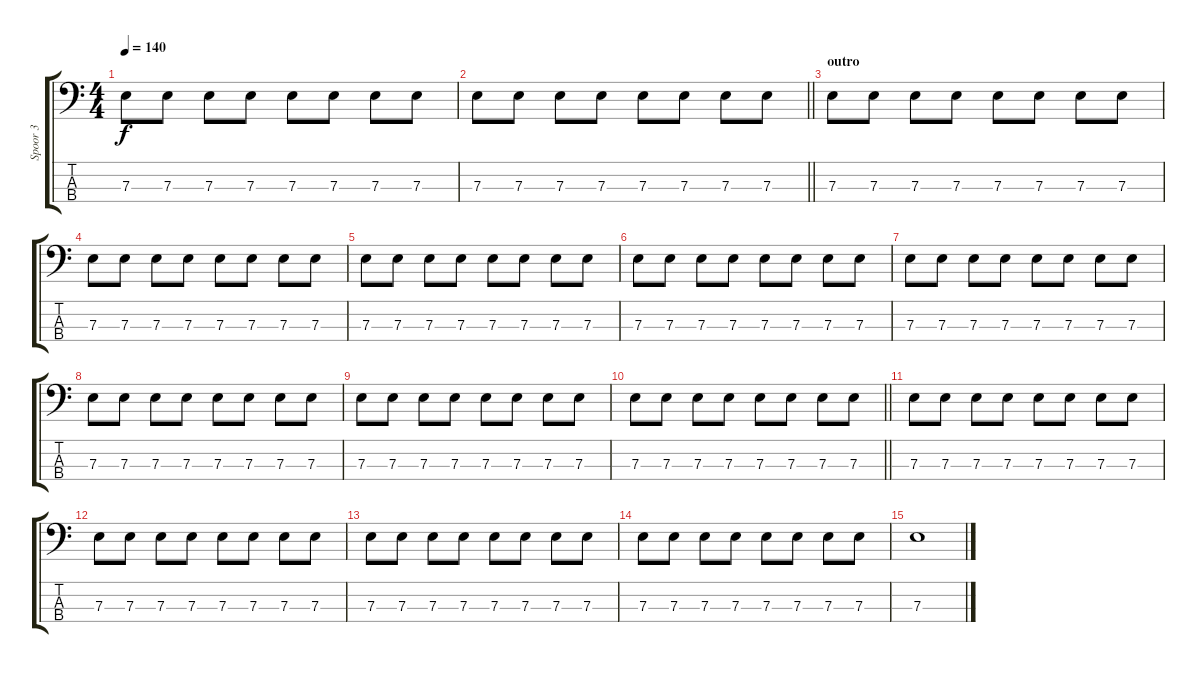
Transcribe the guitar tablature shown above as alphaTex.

\track ("Spoor 3" "Spoor 3") {instrument electricbassfinger}
\staff {score tabs}
\tuning (G2 D2 A1 E1) {hide}
\ts (4 4)
\tempo 140
\clef f4
\ks c
7.3.8{dy f} 7.3.8 7.3.8 7.3.8 7.3.8 7.3.8 7.3.8 7.3.8 |
\barLineRight lightlight
7.3.8 7.3.8 7.3.8 7.3.8 7.3.8 7.3.8 7.3.8 7.3.8 |
\section ("" "outro")
7.3.8 7.3.8 7.3.8 7.3.8 7.3.8 7.3.8 7.3.8 7.3.8 |
7.3.8 7.3.8 7.3.8 7.3.8 7.3.8 7.3.8 7.3.8 7.3.8 |
7.3.8 7.3.8 7.3.8 7.3.8 7.3.8 7.3.8 7.3.8 7.3.8 |
7.3.8 7.3.8 7.3.8 7.3.8 7.3.8 7.3.8 7.3.8 7.3.8 |
7.3.8 7.3.8 7.3.8 7.3.8 7.3.8 7.3.8 7.3.8 7.3.8 |
7.3.8 7.3.8 7.3.8 7.3.8 7.3.8 7.3.8 7.3.8 7.3.8 |
7.3.8 7.3.8 7.3.8 7.3.8 7.3.8 7.3.8 7.3.8 7.3.8 |
\barLineRight lightlight
7.3.8 7.3.8 7.3.8 7.3.8 7.3.8 7.3.8 7.3.8 7.3.8 |
7.3.8 7.3.8 7.3.8 7.3.8 7.3.8 7.3.8 7.3.8 7.3.8 |
7.3.8 7.3.8 7.3.8 7.3.8 7.3.8 7.3.8 7.3.8 7.3.8 |
7.3.8 7.3.8 7.3.8 7.3.8 7.3.8 7.3.8 7.3.8 7.3.8 |
7.3.8 7.3.8 7.3.8 7.3.8 7.3.8 7.3.8 7.3.8 7.3.8 |
7.3.1
